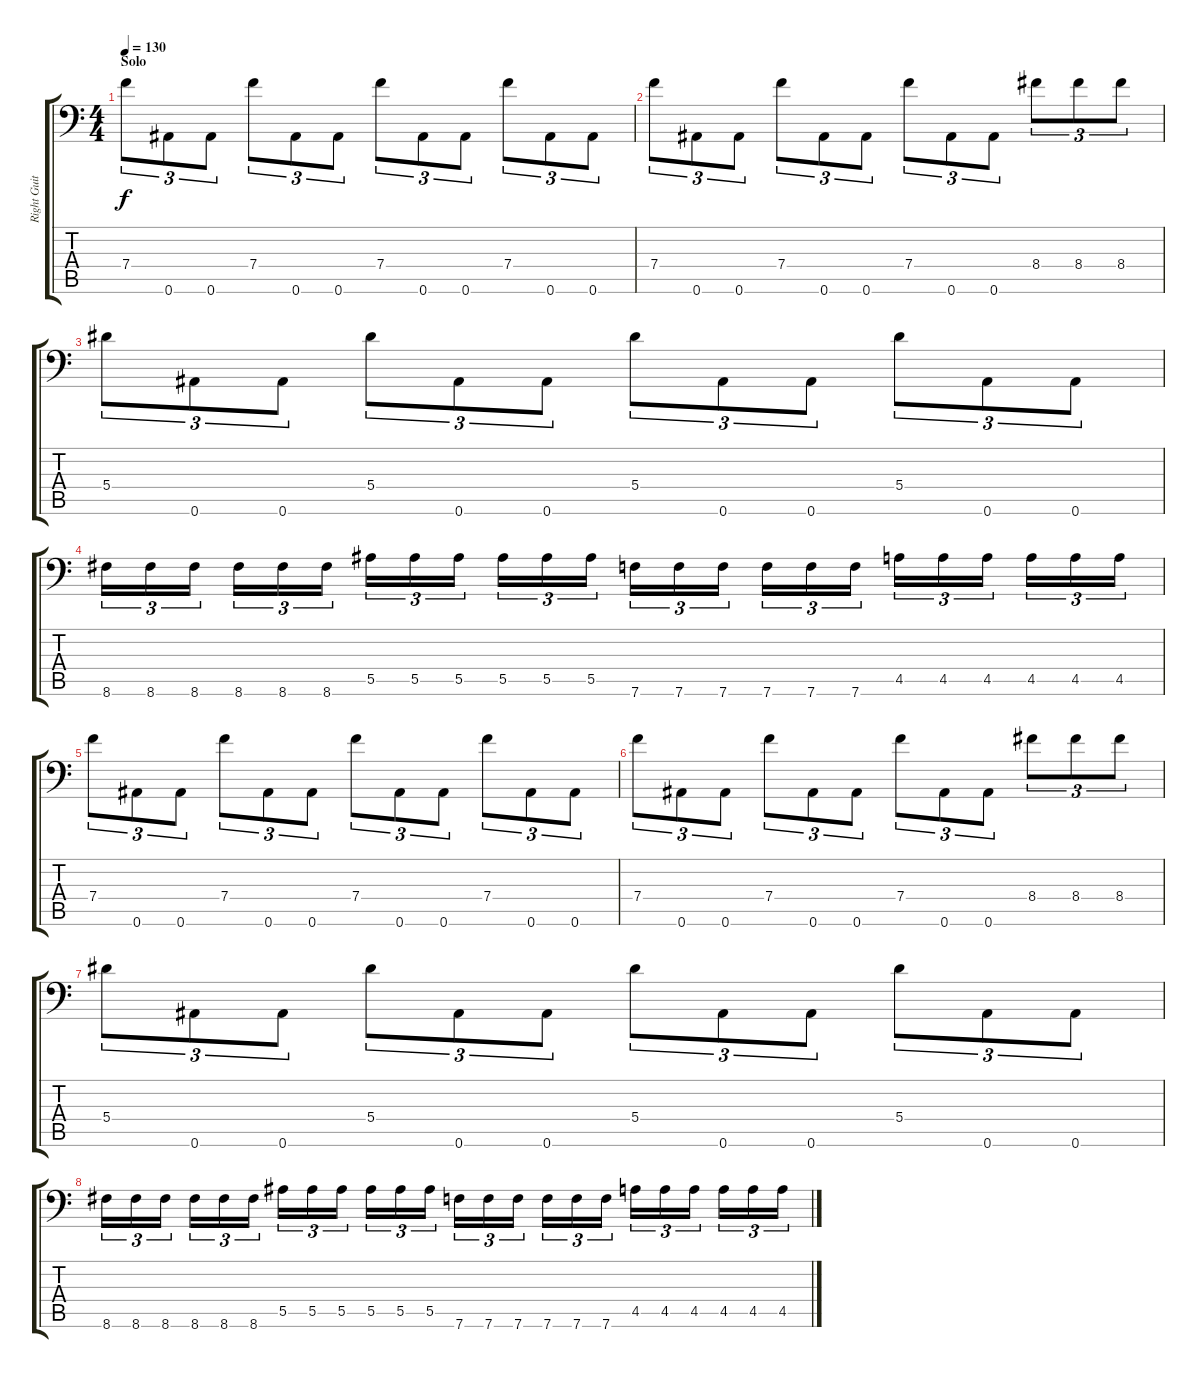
\track ("Right Guitar" "Right Guit") {instrument distortionguitar}
\staff {score tabs}
\tuning (C4 G3 Eb3 Bb2 F2 Bb1) {hide}
\ts (4 4)
\section ("" "Solo")
\tempo 130
\clef f4
\ks c
7.4.8{tu (3 2) dy f} 0.6.8{tu (3 2)} 0.6.8{tu (3 2)} 7.4.8{tu (3 2)} 0.6.8{tu (3 2)} 0.6.8{tu (3 2)} 7.4.8{tu (3 2)} 0.6.8{tu (3 2)} 0.6.8{tu (3 2)} 7.4.8{tu (3 2)} 0.6.8{tu (3 2)} 0.6.8{tu (3 2)} |
7.4.8{tu (3 2)} 0.6.8{tu (3 2)} 0.6.8{tu (3 2)} 7.4.8{tu (3 2)} 0.6.8{tu (3 2)} 0.6.8{tu (3 2)} 7.4.8{tu (3 2)} 0.6.8{tu (3 2)} 0.6.8{tu (3 2)} 8.4.8{tu (3 2)} 8.4.8{tu (3 2)} 8.4.8{tu (3 2)} |
5.4.8{tu (3 2)} 0.6.8{tu (3 2)} 0.6.8{tu (3 2)} 5.4.8{tu (3 2)} 0.6.8{tu (3 2)} 0.6.8{tu (3 2)} 5.4.8{tu (3 2)} 0.6.8{tu (3 2)} 0.6.8{tu (3 2)} 5.4.8{tu (3 2)} 0.6.8{tu (3 2)} 0.6.8{tu (3 2)} |
8.6.16{tu (3 2)} 8.6.16{tu (3 2)} 8.6.16{tu (3 2) beam splitsecondary} 8.6.16{tu (3 2)} 8.6.16{tu (3 2)} 8.6.16{tu (3 2)} 5.5.16{tu (3 2)} 5.5.16{tu (3 2)} 5.5.16{tu (3 2) beam splitsecondary} 5.5.16{tu (3 2)} 5.5.16{tu (3 2)} 5.5.16{tu (3 2)} 7.6.16{tu (3 2)} 7.6.16{tu (3 2)} 7.6.16{tu (3 2) beam splitsecondary} 7.6.16{tu (3 2)} 7.6.16{tu (3 2)} 7.6.16{tu (3 2)} 4.5.16{tu (3 2)} 4.5.16{tu (3 2)} 4.5.16{tu (3 2) beam splitsecondary} 4.5.16{tu (3 2)} 4.5.16{tu (3 2)} 4.5.16{tu (3 2)} |
7.4.8{tu (3 2)} 0.6.8{tu (3 2)} 0.6.8{tu (3 2)} 7.4.8{tu (3 2)} 0.6.8{tu (3 2)} 0.6.8{tu (3 2)} 7.4.8{tu (3 2)} 0.6.8{tu (3 2)} 0.6.8{tu (3 2)} 7.4.8{tu (3 2)} 0.6.8{tu (3 2)} 0.6.8{tu (3 2)} |
7.4.8{tu (3 2)} 0.6.8{tu (3 2)} 0.6.8{tu (3 2)} 7.4.8{tu (3 2)} 0.6.8{tu (3 2)} 0.6.8{tu (3 2)} 7.4.8{tu (3 2)} 0.6.8{tu (3 2)} 0.6.8{tu (3 2)} 8.4.8{tu (3 2)} 8.4.8{tu (3 2)} 8.4.8{tu (3 2)} |
5.4.8{tu (3 2)} 0.6.8{tu (3 2)} 0.6.8{tu (3 2)} 5.4.8{tu (3 2)} 0.6.8{tu (3 2)} 0.6.8{tu (3 2)} 5.4.8{tu (3 2)} 0.6.8{tu (3 2)} 0.6.8{tu (3 2)} 5.4.8{tu (3 2)} 0.6.8{tu (3 2)} 0.6.8{tu (3 2)} |
8.6.16{tu (3 2)} 8.6.16{tu (3 2)} 8.6.16{tu (3 2) beam splitsecondary} 8.6.16{tu (3 2)} 8.6.16{tu (3 2)} 8.6.16{tu (3 2)} 5.5.16{tu (3 2)} 5.5.16{tu (3 2)} 5.5.16{tu (3 2) beam splitsecondary} 5.5.16{tu (3 2)} 5.5.16{tu (3 2)} 5.5.16{tu (3 2)} 7.6.16{tu (3 2)} 7.6.16{tu (3 2)} 7.6.16{tu (3 2) beam splitsecondary} 7.6.16{tu (3 2)} 7.6.16{tu (3 2)} 7.6.16{tu (3 2)} 4.5.16{tu (3 2)} 4.5.16{tu (3 2)} 4.5.16{tu (3 2) beam splitsecondary} 4.5.16{tu (3 2)} 4.5.16{tu (3 2)} 4.5.16{tu (3 2)}
